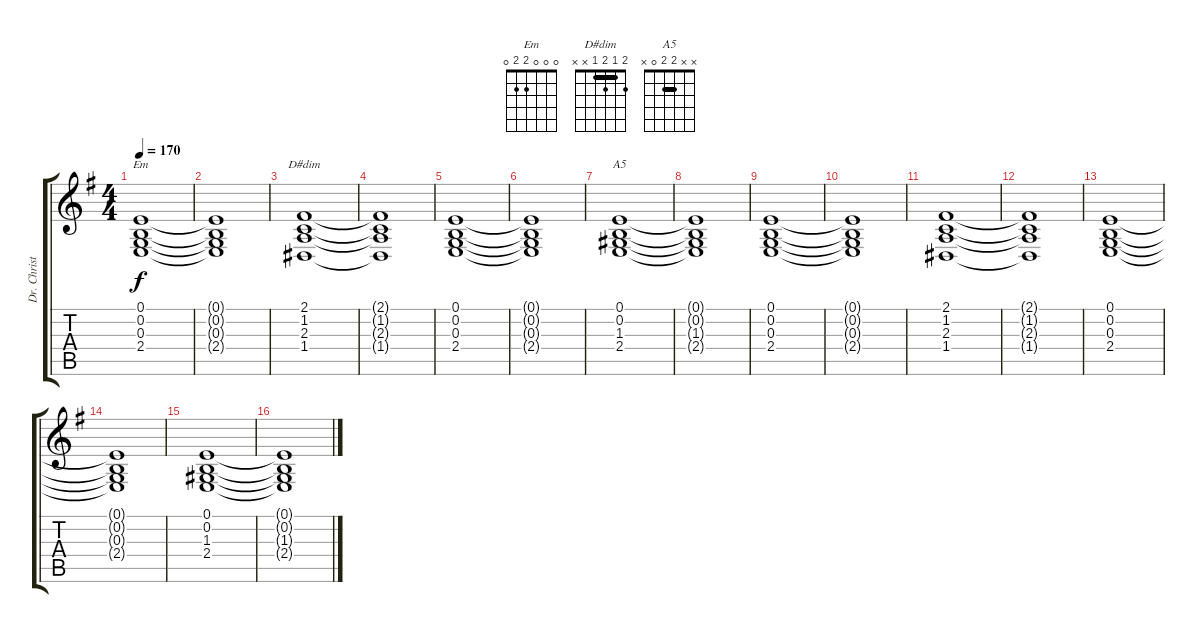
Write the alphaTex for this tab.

\track ("Dr. Christian Lorenz - Keyboard II" "Dr. Christ") {instrument choiraahs}
\staff {score tabs}
\tuning (E4 B3 G3 D3 A2 E2) {hide}
\chord ("Em" 0 0 0 2 2 0)
\chord ("D#dim" 2 1 2 1 x x) {barre 1}
\chord ("A5" x x 2 2 0 x) {barre 2}
\ts (4 4)
\tempo 170
\clef g2
\ks g
(0.1 0.2 0.3 2.4).1{ch "Em" dy f} |
(0.1{t} 0.2{t} 0.3{t} 2.4{t}).1 |
(2.1 1.2 2.3 1.4).1{ch "D#dim"} |
(2.1{t} 1.2{t} 2.3{t} 1.4{t}).1 |
(0.1 0.2 0.3 2.4).1 |
(0.1{t} 0.2{t} 0.3{t} 2.4{t}).1 |
(0.1 0.2 1.3 2.4).1{ch "A5"} |
(0.1{t} 0.2{t} 1.3{t} 2.4{t}).1 |
(0.1 0.2 0.3 2.4).1 |
(0.1{t} 0.2{t} 0.3{t} 2.4{t}).1 |
(2.1 1.2 2.3 1.4).1 |
(2.1{t} 1.2{t} 2.3{t} 1.4{t}).1 |
(0.1 0.2 0.3 2.4).1 |
(0.1{t} 0.2{t} 0.3{t} 2.4{t}).1 |
(0.1 0.2 1.3 2.4).1 |
(0.1{t} 0.2{t} 1.3{t} 2.4{t}).1
